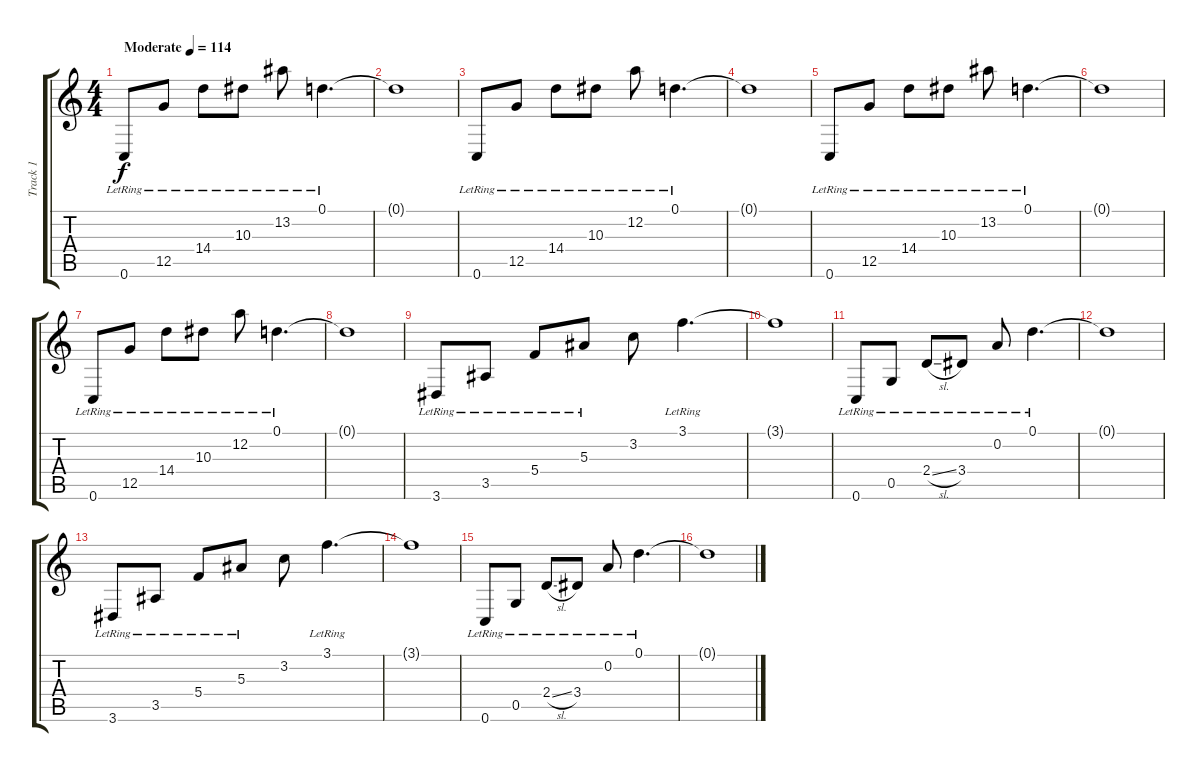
\track ("Track 1" "Track 1") {instrument electricguitarjazz}
\staff {score tabs}
\tuning (D4 A3 F3 C3 G2 C2) {hide}
\ts (4 4)
\tempo (114 "Moderate")
\clef g2
\ks c
0.6{lr}.8{dy f instrument electricguitarjazz} 12.5{lr}.8 14.4{lr}.8 10.3{lr}.8 13.2{lr}.8 0.1{lr}.4{d} |
0.1{t}.1 |
0.6{lr}.8 12.5{lr}.8 14.4{lr}.8 10.3{lr}.8 12.2{lr}.8 0.1{lr}.4{d} |
0.1{t}.1 |
0.6{lr}.8 12.5{lr}.8 14.4{lr}.8 10.3{lr}.8 13.2{lr}.8 0.1{lr}.4{d} |
0.1{t}.1 |
0.6{lr}.8 12.5{lr}.8 14.4{lr}.8 10.3{lr}.8 12.2{lr}.8 0.1{lr}.4{d} |
0.1{t}.1 |
3.6{lr}.8 3.5{lr}.8 5.4{lr}.8 5.3{lr}.8 3.2.8 3.1{lr}.4{d} |
3.1{t}.1 |
0.6{lr}.8 0.5{lr}.8 2.4{sl lr}.8 3.4{lr}.8 0.2{lr}.8 0.1{lr}.4{d} |
0.1{t}.1 |
3.6{lr}.8 3.5{lr}.8 5.4{lr}.8 5.3{lr}.8 3.2.8 3.1{lr}.4{d} |
3.1{t}.1 |
0.6{lr}.8 0.5{lr}.8 2.4{sl lr}.8 3.4{lr}.8 0.2{lr}.8 0.1{lr}.4{d} |
0.1{t}.1
